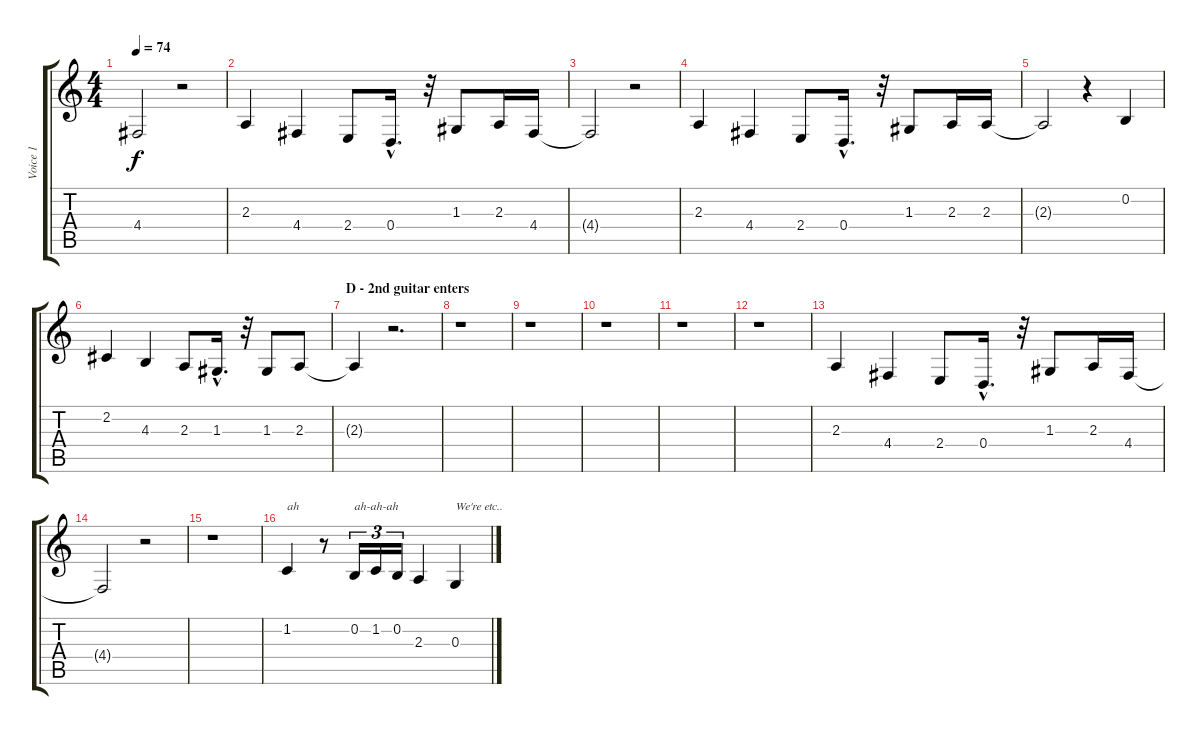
\track ("Voice 1" "Voice 1") {instrument clarinet}
\staff {score tabs}
\tuning (E4 B3 G3 D3 A2 E2) {hide}
\ts (4 4)
\tempo 74
\clef g2
\ks c
4.4{t}.2{dy f} r.2 |
2.3.4 4.4.4 2.4.8 0.4{hac}.16{d} r.32 1.3.8 2.3.16 4.4.16 |
4.4{t}.2 r.2 |
2.3.4 4.4.4 2.4.8 0.4{hac}.16{d} r.32 1.3.8 2.3.16 2.3.16 |
2.3{t}.2 r.4 0.2.4 |
2.2.4 4.3.4 2.3.8 1.3{hac}.16{d} r.32 1.3.8 2.3.8 |
\section ("" "D - 2nd guitar enters")
2.3{t}.4 r.2{d} |
r.1 |
r.1 |
r.1 |
r.1 |
r.1 |
2.3.4 4.4.4 2.4.8 0.4{hac}.16{d} r.32 1.3.8 2.3.16 4.4.16 |
4.4{t}.2 r.2 |
r.1 |
1.2.4{txt "ah"} r.8 0.2.16{tu (3 2) txt "ah-ah-ah"} 1.2.16{tu (3 2)} 0.2.16{tu (3 2)} 2.3.4 0.3.4{txt "We're etc.."}
